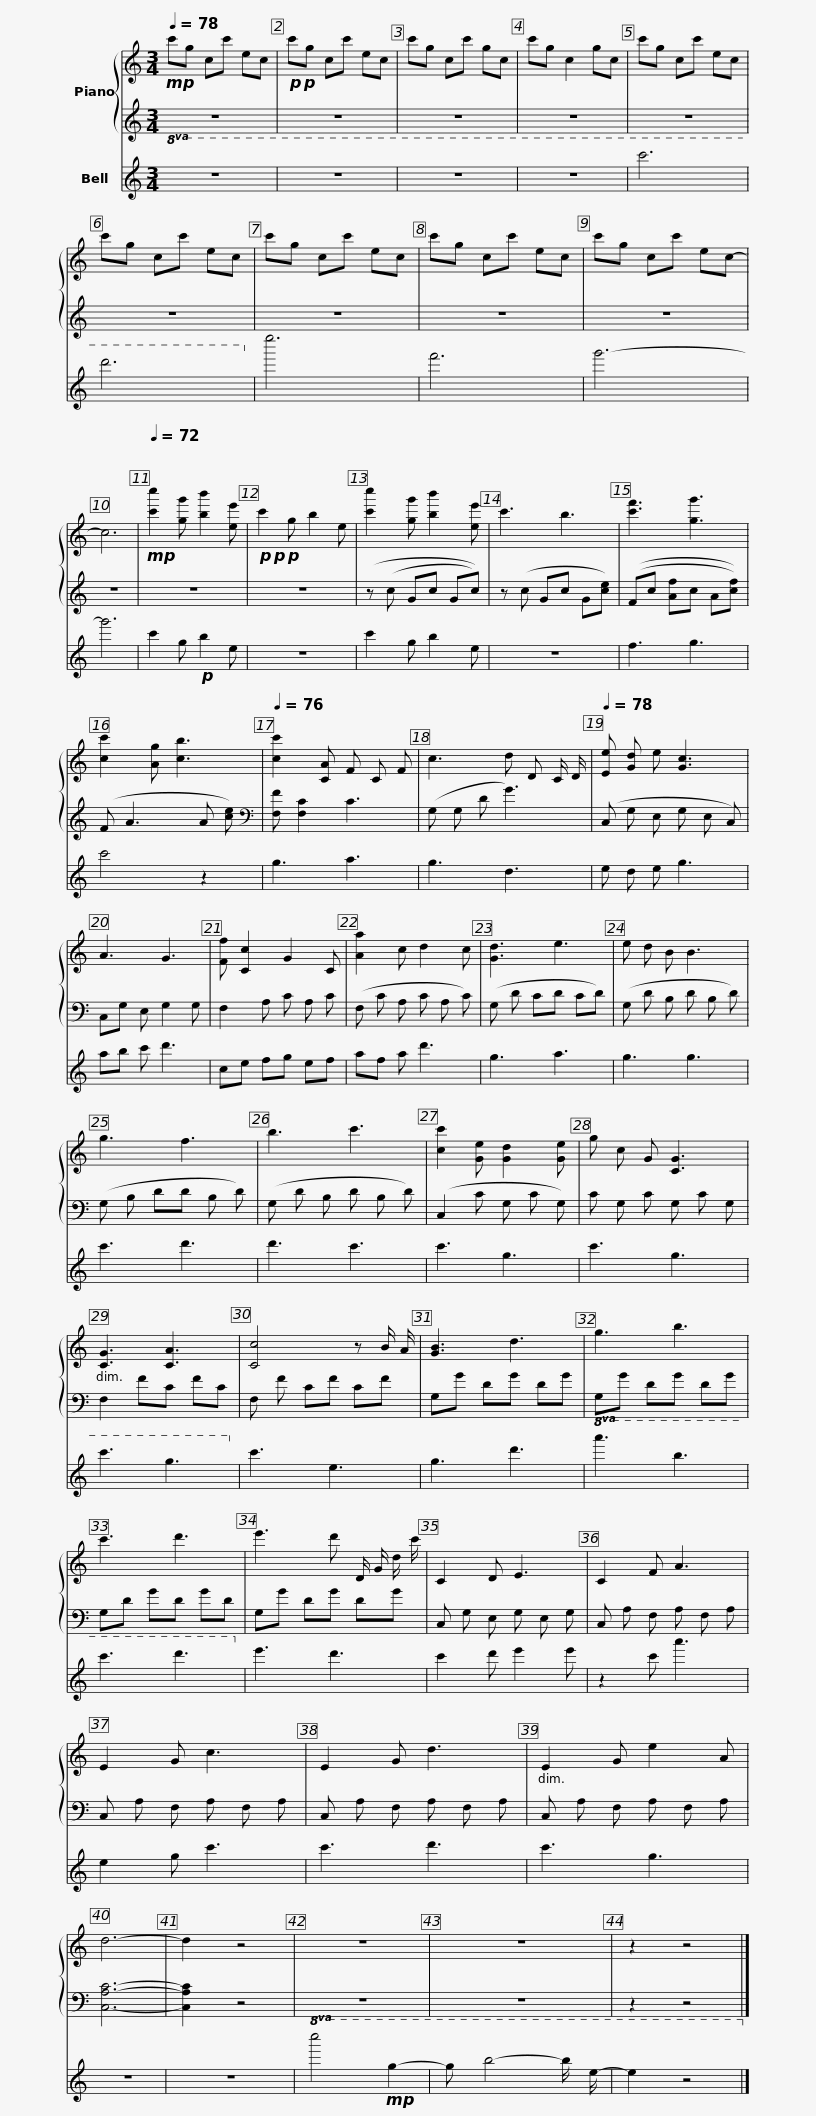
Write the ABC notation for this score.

X:1
%%score { 1 | 2 } 3
L:1/8
Q:1/4=78
M:3/4
I:linebreak $
K:C
V:1 treble
V:2 treble
V:3 treble
V:1
!mp! c'g cc' ec |!p!!p! c'g cc' ec | c'g cc' gc | c'g c2 gc | c'g cc' ec | %5
 c'g cc' ec |$ c'g cc' ec | c'g cc' ec | c'g cc' ec- | c6 | %10
!mp![Q:1/4=72] [c'c'']2 [gg'] [bb']2 [ee'] |!p!!p!!p! c'2 g b2 e | [c'c'']2 [gg'] [bb']2 [ee'] |$ c'3 b3 | [c'f']3 [gg']3 | %15
 [cc']2 [Ag] [cb]3 |[Q:1/4=76] [cc']2 [CA] F C F | c3 d D C/ D/ |$[Q:1/4=78] [Ee] [Gd] e [Gc]3 | A3 G3 | %20
 [Ff] [Cc]2 G2 C | [Aa]2 c d2 c | [Gd]3 e3 | e d B B3 |$ g3 f3 | %25
 b3 c'3 | [cc']2 [Ge] [Gd]2 [Ge] | g c G [CG]3 | [CG]3 [CA]3 | [Cc]4 z B/ A/ |$ %30
 [GB]3 d3 | g3 b3 | c'3 d'3 | e'3 d' D/ G/ d/ c'/ | C2 D E3 |$ %35
 C2 F A3 | E2 G c3 | E2 G d3 | E2 G e2 A | d6- | %40
 d2 z4 | z6 | z6 |$ z2 z4 |] %44
V:2
 z6 | z6 | z6 | z6 | z6 | %5
 z6 |$ z6 | z6 | z6 | z6 | %10
 z6 | z6 | (z (c Gc Gc)) |$ z (c Gc G[ce]) | ((Fc [Af]c A[cf])) | %15
 (F A3 A [ce]) |[K:bass] [F,F] [F,C]2 C3 | (G, G, D G3) |$ (C, G, E, G, E, C,) | C,G, E, G,2 G, | %20
 F,2 A, C A, C | (F, C A, C A, C) | (G, D CD CD) | (G, D B, D B, D) |$ (G, B, DD B, D) | %25
 (G, D B, D B, D) | (C,2 C G, C G,) | C G, C G, C G, | F,2 FC FC | F, F CF CF |$ %30
 G,G DG DG | G,G DG DG | G,D GD GD | G,G DG DG | C, G, E, G, E, G, |$ %35
 C, A, F, A, F, A, | C, A, F, A, F, A, | C, A, F, A, F, A, | C, A, F, A, F, A, | [C,A,C]6- | %40
 [C,A,C]2 z4 | z6 | z6 |$ z2 z4 |] %44
V:3
!8va(! z6 | z6 | z6 | z6 | c''6 | %5
 d''6!8va)! |$!8va(! e''6 | f''6 | g''6- | g''6 | %10
 c''2 g'!p! b'2 e' | z6 | c''2 g' b'2 e' |$ z6 | f'3 g'3 | %15
 c''4 z2 | g'3 a'3 | g'3 d'3 |$ e' d' e' g'3 | a'b' c'' d''3 | %20
 c'e' f'g' e'f' | a'f' a' d''3 | g'3 a'3 | g'3 g'3 |$ c''3 d''3 | %25
 d''3 c''3 | c''3 g'3 | c''3 g'3 | c''3 g'3!8va)! | c'3 e3 |$ %30
 g3 d'3 |!8va(! a'3 b'3 | c''3 d''3!8va)! | e'3 d'3 | c'2 d' e'2 e' |$ %35
 z2 c' a'3 | e2 g c'3 | c'3 d'3 | c'3 g3 | z6 | %40
 z6 |!8va(! c''4!mp! g'2- | g' b'4- b'/ e'/- |$ e'2 z4!8va)! |] %44
